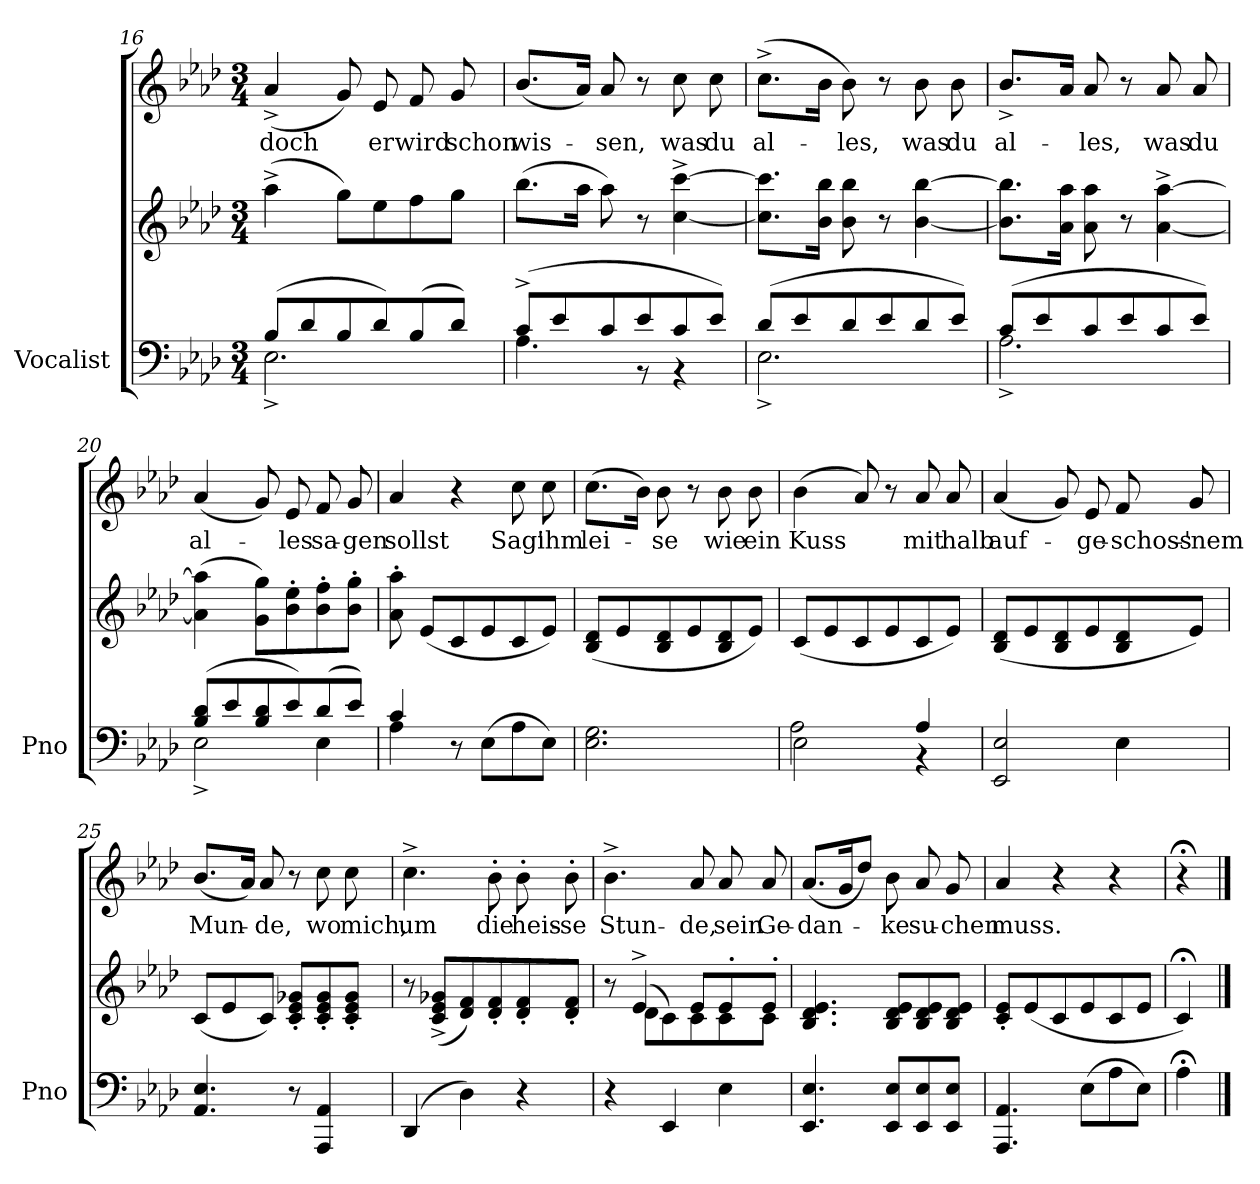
**kern	**kern	**kern	**text
*part1	*part1	*part1	*part1
*staff3	*staff2	*staff1	*staff1
*I"Vocalist	*	*	*
*I'Pno	*	*	*
*clefF4	*clefG2	*clefG2	*
*k[b-e-a-d-]	*k[b-e-a-d-]	*k[b-e-a-d-]	*
*A-:	*A-:	*A-:	*
*M3/4	*M3/4	*M3/4	*
=16	=16	=16	=16
*^	*	*	*
(8B-/L	2.E-^\	(4aa-^\	(4a-^/	doch
8d-/	.	.	.	.
8B-/	.	8gg\L)	8g/)	.
8d-/)	.	8ee-\	8e-/	er
(8B-/	.	8ff\	8f/	wird
8d-/J)	.	8gg\J	8g/	schon
=17	=17	=17	=17	=17
(8c^/L	4.A-\	(8.bb-\L	(8.b-/L	wis-
8e-/	.	.	.	.
.	.	16aa-\Jk	16a-/Jk)	.
8c/	.	8aa-\)	8a-/	-sen,
8e-/	8r	8r	8r	.
8c/	4r	[4cc^\ [4ccc^\	8cc\	was
8e-/J)	.	.	8cc\	du
=18	=18	=18	=18	=18
(8d-/L	2.E-^\	8.cc]\ 8.ccc]\L	(8.cc^\L	al-
8e-/	.	.	.	.
.	.	16b-\ 16bb-\Jk	16b-\Jk	.
8d-/	.	8b-\ 8bb-\	8b-\)	-les,
8e-/	.	8r	8r	.
8d-/	.	[4b-\ [4bb-\	8b-\	was
8e-/J)	.	.	8b-\	du
=19	=19	=19	=19	=19
(8c/L	2.A-^\	8.b-]\ 8.bb-]\L	8.b-^/L	al-
8e-/	.	.	.	.
.	.	16a-\ 16aa-\Jk	16a-/Jk	.
8c/	.	8a-\ 8aa-\	8a-/	-les,
8e-/	.	8r	8r	.
8c/	.	[4a-^\ [4aa-^\	8a-/	was
8e-/J)	.	.	8a-/	du
=20	=20	=20	=20	=20
(8B-/ 8d-/L	2E-^\	(4a-]\ 4aa-]\	(4a-/	al-
8e-/	.	.	.	.
8B-/ 8d-/	.	8g\ 8gg\L)	8g/)	.
8e-/)	.	8b-'\ 8ee-'\	8e-/	-les
(8d-/	4E-\	8b-'\ 8ff'\	8f/	sa-
8e-/J)	.	8b-'\ 8gg'\J	8g/	-gen
=21	=21	=21	=21	=21
4c/	4A-\	8a-'\ 8aa-'\	4a-/	sollst
.	.	(8e-/L	.	.
8r	2ryy	8c/	4r	.
(8E-\L	.	8e-/	.	.
8A-\	.	8c/	8cc\	Sag'
8E-\J)	.	8e-/J)	8cc\	ihm
*v	*v	*	*	*
=22	=22	=22	=22
2.E-\ 2.G\	(8B-/ 8d-/L	(8.cc\L	lei-
.	8e-/	.	.
.	.	16b-\Jk)	.
.	8B-/ 8d-/	8b-\	-se
.	8e-/	8r	.
.	8B-/ 8d-/	8b-\	wie
.	8e-/J)	8b-\	ein
=23	=23	=23	=23
*^	*	*	*
2E-\	2A-\	(8c/L	(4b-\	Kuss
.	.	8e-/	.	.
.	.	8c/	8a-/)	.
.	.	8e-/	8r	.
4A-/	4r	8c/	8a-/	mit
.	.	8e-/J)	8a-/	halb
*v	*v	*	*	*
=24	=24	=24	=24
2EE-/ 2E-/	(8B-/ 8d-/L	(4a-/	auf-
.	8e-/	.	.
.	8B-/ 8d-/	8g/)	.
.	8e-/	8e-/	-ge-
4E-\	8B-/ 8d-/	8f/	-schoss-
.	8e-/J)	8g/	-'nem
=25	=25	=25	=25
4.AA-/ 4.E-/	(8c/L	(8.b-/L	Mun-
.	8e-/	.	.
.	.	16a-/Jk)	.
.	8c/J)	8a-/	-de,
8r	8c'/ 8e-'/ 8g-X'/L	8r	.
4AAA-/ 4AA-/	8c'/ 8e-'/ 8g-'/	8cc\	wo
.	8c'/ 8e-'/ 8g-'/J	8cc\	mich,
=26	=26	=26	=26
(4DD-/	8r	4.cc^\	um
.	(8c^/ 8e-^/ 8g-X^/L	.	.
4D-\)	8d-/ 8f/)	.	.
.	8d-'/ 8f'/	8b-'\	die
4r	8d-'/ 8f'/	8b-'\	heis-
.	8d-'/ 8f'/J	8b-'\	-se
=27	=27	=27	=27
*	*^	*	*
4r	8r	8ryy	4.b-^\	Stun-
.	(4e-^/	8d-\L	.	.
4EE-/	.	8c\)	.	.
.	8e-/L	8c\	8a-/	-de,
4E-\	8e-'/	8c\	8a-/	sein
.	8e-'/J	8c\J	8a-/	Ge-
*	*v	*v	*	*
=28	=28	=28	=28
4.EE-/ 4.E-/	4.B-/ 4.d-/ 4.e-/	(8.a-/L	-dan-
.	.	16g/K	.
.	.	8dd-/J)	.
8EE-/ 8E-/L	8B-/ 8d-/ 8e-/L	8b-\	-ke
8EE-/ 8E-/	8B-/ 8d-/ 8e-/	8a-/	su-
8EE-/ 8E-/J	8B-/ 8d-/ 8e-/J	8g/	-chen
=29	=29	=29	=29
4.AAA-/ 4.AA-/	8c'/ 8e-'/L	4a-/	muss.
.	(8e-/	.	.
.	8c/	4r	.
(8E-\L	8e-/	.	.
8A-\	8c/	4r	.
8E-\J)	8e-/J	.	.
=30	=30	=30	=30
4A-;<\	4c;</)	4r;<	.
==	==	==	==
*-	*-	*-	*-
